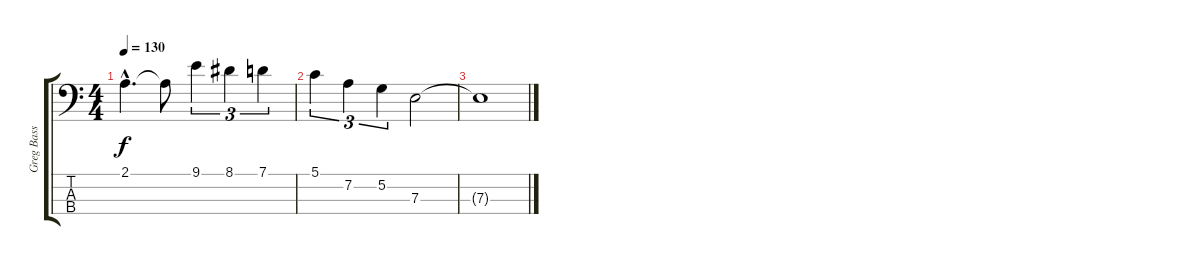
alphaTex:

\track ("Greg Bass" "Greg Bass") {instrument electricbassfinger}
\staff {score tabs}
\tuning (G2 D2 A1 E1) {hide}
\ts (4 4)
\tempo 130
\clef f4
\ks c
2.1{hac t}.4{d dy f} 2.1{t}.8 9.1.4{tu (3 2)} 8.1.4{tu (3 2)} 7.1.4{tu (3 2)} |
5.1.4{tu (3 2)} 7.2.4{tu (3 2)} 5.2.4{tu (3 2)} 7.3.2 |
7.3{t}.1
